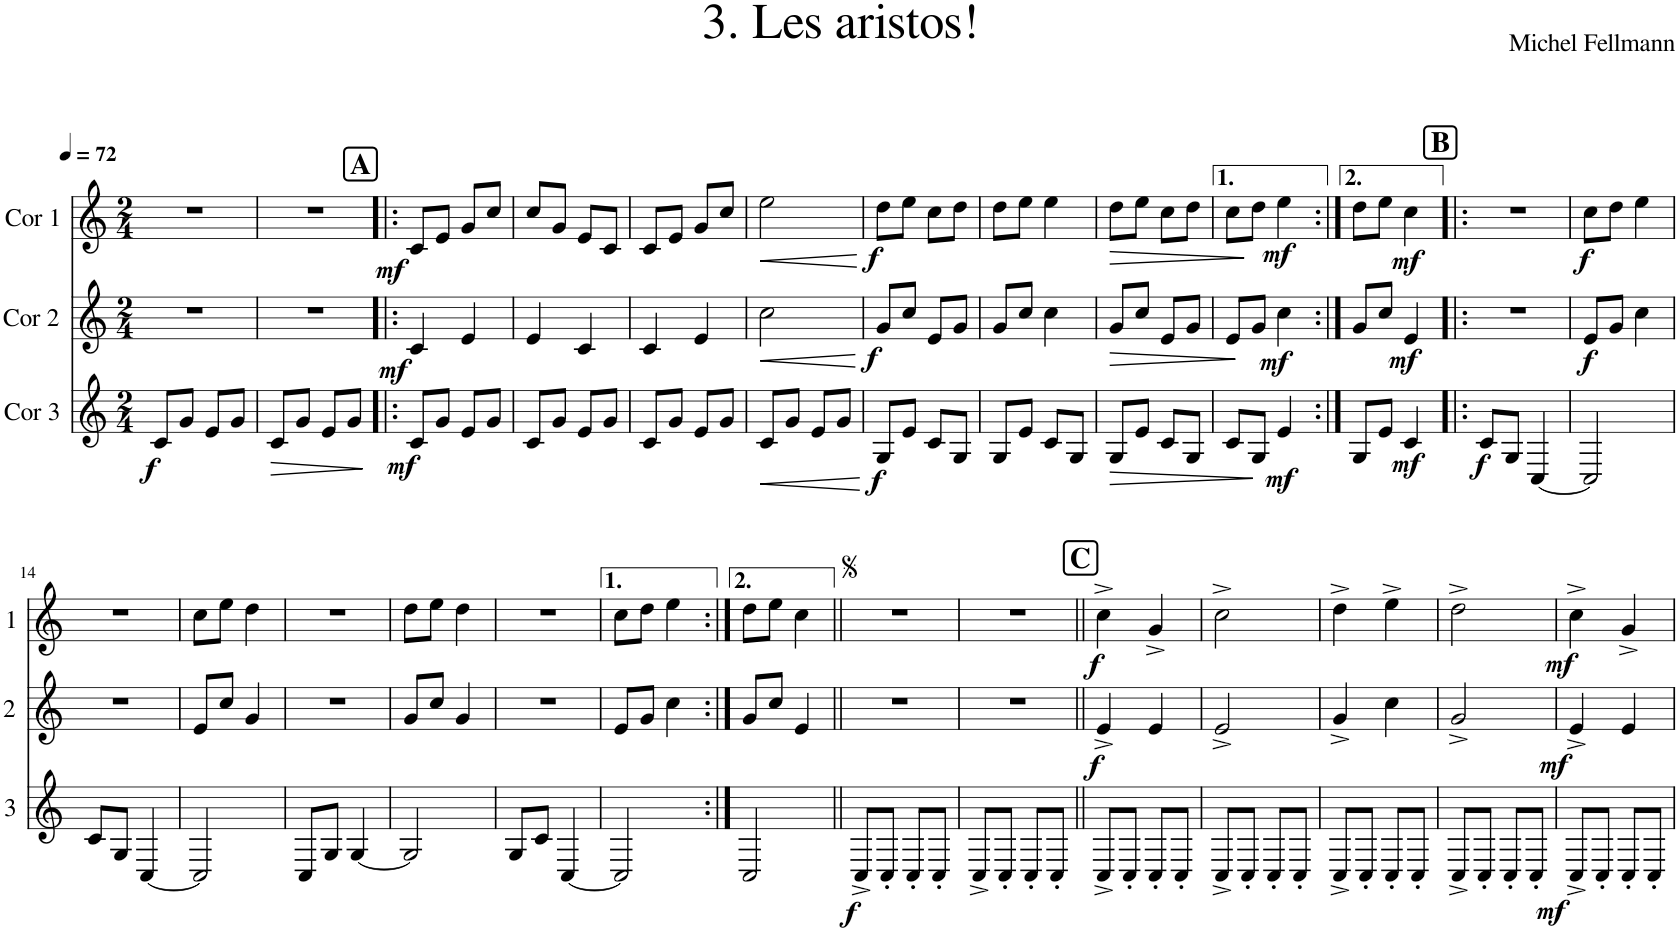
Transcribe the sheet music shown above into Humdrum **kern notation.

**kern	**dynam	**kern	**dynam	**kern	**dynam
*part3	*part3	*part2	*part2	*part1	*part1
*staff3	*staff3	*staff2	*staff2	*staff1	*staff1
*I"Cor 3	*	*I"Cor 2	*	*I"Cor 1	*
*clefG2	*	*clefG2	*	*clefG2	*
*Trd4c7	*	*Trd4c7	*	*Trd4c7	*
*k[]	*	*k[]	*	*k[]	*
*M2/4	*	*M2/4	*	*M2/4	*
*MM72	*	*MM72	*	*MM72	*
=1	=1	=1	=1	=1	=1
!	!LO:DY:b	!	!	!	!
8c/L	f	2r	.	2r	.
8g/J	.	.	.	.	.
8e/L	.	.	.	.	.
8g/J	.	.	.	.	.
=2	=2	=2	=2	=2	=2
!	!LO:HP:b	!	!LO:DY:b	!	!LO:DY:b
8c/L	>	2r	mf	2r	mf
8g/J	.	.	.	.	.
8e/L	.	.	.	.	.
8g/J	.	.	.	.	.
.	]	.	.	.	.
!!LO:REH:place=s1:a:B:cj:fs=14:t=A
=3!|:	=3!|:	=3!|:	=3!|:	=3!|:	=3!|:
!	!LO:DY:b	!	!	!	!
8c/L	mf	4c/	.	8c/L	.
8g/J	.	.	.	8e/J	.
8e/L	.	4e/	.	8g/L	.
8g/J	.	.	.	8cc/J	.
=4	=4	=4	=4	=4	=4
8c/L	.	4e/	.	8cc/L	.
8g/J	.	.	.	8g/J	.
8e/L	.	4c/	.	8e/L	.
8g/J	.	.	.	8c/J	.
=5	=5	=5	=5	=5	=5
8c/L	.	4c/	.	8c/L	.
8g/J	.	.	.	8e/J	.
8e/L	.	4e/	.	8g/L	.
8g/J	.	.	.	8cc/J	.
=6	=6	=6	=6	=6	=6
!	!LO:HP:b	!	!LO:HP:b	!	!LO:HP:b
8c/L	<	2cc\	<	2ee\	<
8g/J	.	.	.	.	.
8e/L	.	.	.	.	.
8g/J	.	.	.	.	.
.	[	.	[	.	[
=7	=7	=7	=7	=7	=7
!	!LO:DY:b	!	!LO:DY:b	!	!LO:DY:b
8G/L	f	8g/L	f	8dd\L	f
8e/J	.	8cc/J	.	8ee\J	.
8c/L	.	8e/L	.	8cc\L	.
8G/J	.	8g/J	.	8dd\J	.
=8	=8	=8	=8	=8	=8
8G/L	.	8g/L	.	8dd\L	.
8e/J	.	8cc/J	.	8ee\J	.
8c/L	.	4cc\	.	4ee\	.
8G/J	.	.	.	.	.
=9	=9	=9	=9	=9	=9
!	!LO:HP:b	!	!LO:HP:b	!	!LO:HP:b
8G/L	>	8g/L	>	8dd\L	>
8e/J	.	8cc/J	.	8ee\J	.
8c/L	.	8e/L	.	8cc\L	.
8G/J	.	8g/J	.	8dd\J	.
.	]	.	]	.	]
=10	=10	=10	=10	=10	=10
8c/L	.	8e/L	.	8cc\L	.
8G/J	.	8g/J	.	8dd\J	.
!	!LO:DY:b	!	!LO:DY:b	!	!LO:DY:b
4e/	mf	4cc\	mf	4ee\	mf
=11:|!	=11:|!	=11:|!	=11:|!	=11:|!	=11:|!
8G/L	.	8g/L	.	8dd\L	.
8e/J	.	8cc/J	.	8ee\J	.
!	!LO:DY:b	!	!LO:DY:b	!	!LO:DY:b
4c/	mf	4e/	mf	4cc\	mf
!!LO:REH:place=s1:a:B:cj:fs=14:t=B
=12!|:	=12!|:	=12!|:	=12!|:	=12!|:	=12!|:
!	!LO:DY:b	!	!	!	!
8c/L	f	2r	.	2r	.
8G/J	.	.	.	.	.
[4C/	.	.	.	.	.
=13	=13	=13	=13	=13	=13
!	!	!	!LO:DY:b	!	!LO:DY:b
2C/]	.	8e/L	f	8cc\L	f
.	.	8g/J	.	8dd\J	.
.	.	4cc\	.	4ee\	.
!!LO:LB:g=z
=14	=14	=14	=14	=14	=14
8c/L	.	2r	.	2r	.
8G/J	.	.	.	.	.
[4C/	.	.	.	.	.
=15	=15	=15	=15	=15	=15
2C/]	.	8e/L	.	8cc\L	.
.	.	8cc/J	.	8ee\J	.
.	.	4g/	.	4dd\	.
=16	=16	=16	=16	=16	=16
8C/L	.	2r	.	2r	.
8G/J	.	.	.	.	.
[4G/	.	.	.	.	.
=17	=17	=17	=17	=17	=17
2G/]	.	8g/L	.	8dd\L	.
.	.	8cc/J	.	8ee\J	.
.	.	4g/	.	4dd\	.
=18	=18	=18	=18	=18	=18
8G/L	.	2r	.	2r	.
8c/J	.	.	.	.	.
[4C/	.	.	.	.	.
=19	=19	=19	=19	=19	=19
2C/]	.	8e/L	.	8cc\L	.
.	.	8g/J	.	8dd\J	.
.	.	4cc\	.	4ee\	.
=20:|!	=20:|!	=20:|!	=20:|!	=20:|!	=20:|!
2C/	.	8g/L	.	8dd\L	.
.	.	8cc/J	.	8ee\J	.
.	.	4e/	.	4cc\	.
=21||	=21||	=21||	=21||	=21||	=21||
!	!LO:DY:b	!	!	!	!
8C^/L	f	2r	.	2r	.
8C'/J	.	.	.	.	.
8C'/L	.	.	.	.	.
8C'/J	.	.	.	.	.
=22	=22	=22	=22	=22	=22
8C^/L	.	2r	.	2r	.
8C'/J	.	.	.	.	.
8C'/L	.	.	.	.	.
8C'/J	.	.	.	.	.
!!LO:REH:place=s1:a:B:cj:fs=14:t=C
=23||	=23||	=23||	=23||	=23||	=23||
!	!	!	!LO:DY:b	!	!LO:DY:b
8C^/L	.	4e^/	f	4cc^\	f
8C'/J	.	.	.	.	.
8C'/L	.	4e/	.	4g^/	.
8C'/J	.	.	.	.	.
=24	=24	=24	=24	=24	=24
8C^/L	.	2e^/	.	2cc^\	.
8C'/J	.	.	.	.	.
8C'/L	.	.	.	.	.
8C'/J	.	.	.	.	.
=25	=25	=25	=25	=25	=25
8C^/L	.	4g^/	.	4dd^\	.
8C'/J	.	.	.	.	.
8C'/L	.	4cc\	.	4ee^\	.
8C'/J	.	.	.	.	.
=26	=26	=26	=26	=26	=26
8C^/L	.	2g^/	.	2dd^\	.
8C'/J	.	.	.	.	.
8C'/L	.	.	.	.	.
8C'/J	.	.	.	.	.
=27	=27	=27	=27	=27	=27
!	!LO:DY:b	!	!LO:DY:b	!	!LO:DY:b
8C^/L	mf	4e^/	mf	4cc^\	mf
8C'/J	.	.	.	.	.
8C'/L	.	4e/	.	4g^/	.
8C'/J	.	.	.	.	.
=	=	=	=	=	=
*-	*-	*-	*-	*-	*-
